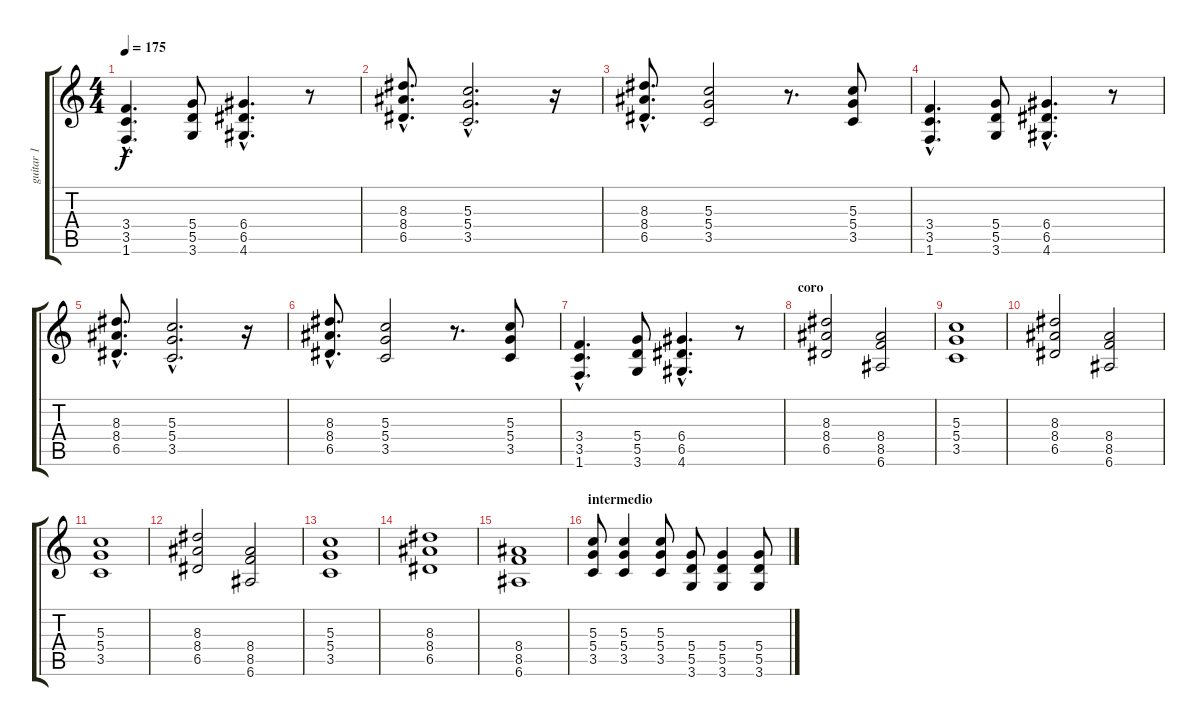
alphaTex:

\track ("guitar 1" "guitar 1") {instrument distortionguitar}
\staff {score tabs}
\tuning (E4 B3 G3 D3 A2 E2) {hide}
\ts (4 4)
\tempo 175
\clef g2
\ks c
(3.4{hac} 3.5{hac} 1.6{hac}).4{d dy f} (5.4 5.5 3.6).8 (6.4{hac} 6.5{hac} 4.6{hac}).4{d} r.8 |
(8.3{hac} 8.4{hac} 6.5{hac}).8{d} (5.3{hac} 5.4{hac} 3.5{hac}).2{d} r.16 |
(8.3{hac} 8.4{hac} 6.5{hac}).8{d} (5.3 5.4 3.5).2 r.8{d} (5.3 5.4 3.5).8 |
(3.4{hac} 3.5{hac} 1.6{hac}).4{d} (5.4 5.5 3.6).8 (6.4{hac} 6.5{hac} 4.6{hac}).4{d} r.8 |
(8.3{hac} 8.4{hac} 6.5{hac}).8{d} (5.3{hac} 5.4{hac} 3.5{hac}).2{d} r.16 |
(8.3{hac} 8.4{hac} 6.5{hac}).8{d} (5.3 5.4 3.5).2 r.8{d} (5.3 5.4 3.5).8 |
(3.4{hac} 3.5{hac} 1.6{hac}).4{d} (5.4 5.5 3.6).8 (6.4{hac} 6.5{hac} 4.6{hac}).4{d} r.8 |
\section ("" "coro")
(8.3 8.4 6.5).2 (8.4 8.5 6.6).2 |
(5.3 5.4 3.5).1 |
(8.3 8.4 6.5).2 (8.4 8.5 6.6).2 |
(5.3 5.4 3.5).1 |
(8.3 8.4 6.5).2 (8.4 8.5 6.6).2 |
(5.3 5.4 3.5).1 |
(8.3 8.4 6.5).1 |
(8.4 8.5 6.6).1 |
\section ("" "intermedio")
(5.3 5.4 3.5).8 (5.3 5.4 3.5).4 (5.3 5.4 3.5).8 (5.4 5.5 3.6).8 (5.4 5.5 3.6).4 (5.4 5.5 3.6).8
